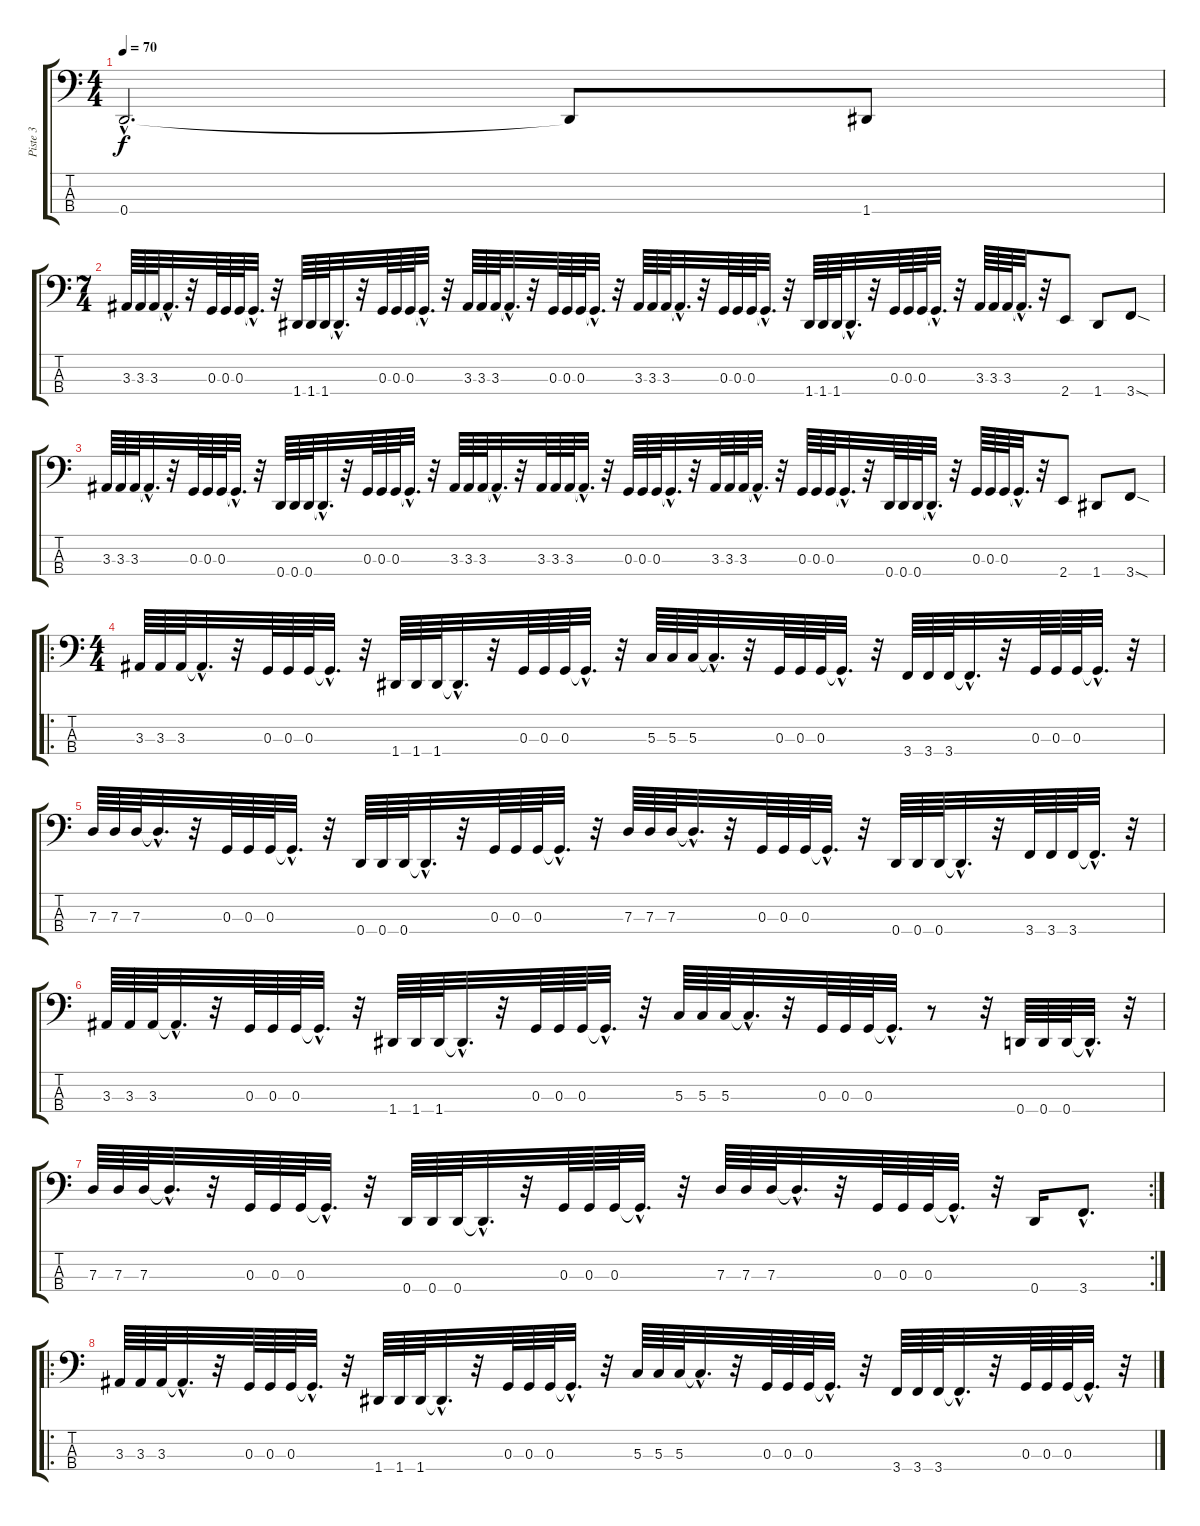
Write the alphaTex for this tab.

\track ("Piste 3" "Piste 3") {instrument electricbasspick}
\staff {score tabs}
\tuning (F2 C2 G1 D1) {hide}
\ts (4 4)
\tempo 70
\clef f4
\ks c
0.4{hac}.2{d dy f} 0.4{t}.8 1.4.8 |
\ts (7 4)
3.3.64 3.3.64 3.3.64 3.3{hac t}.32{d} r.32 0.3.64 0.3.64 0.3.64 0.3{hac t}.32{d} r.32 1.4.64 1.4.64 1.4.64 1.4{hac t}.32{d} r.32 0.3.64 0.3.64 0.3.64 0.3{hac t}.32{d} r.32 3.3.64 3.3.64 3.3.64 3.3{hac t}.32{d} r.32 0.3.64 0.3.64 0.3.64 0.3{hac t}.32{d} r.32 3.3.64 3.3.64 3.3.64 3.3{hac t}.32{d} r.32 0.3.64 0.3.64 0.3.64 0.3{hac t}.32{d} r.32 1.4.64 1.4.64 1.4.64 1.4{hac t}.32{d} r.32 0.3.64 0.3.64 0.3.64 0.3{hac t}.32{d} r.32 3.3.64 3.3.64 3.3.64 3.3{hac t}.32{d} r.32 2.4.8 1.4.8 3.4{sod}.8 |
3.3.64 3.3.64 3.3.64 3.3{hac t}.32{d} r.32 0.3.64 0.3.64 0.3.64 0.3{hac t}.32{d} r.32 0.4.64 0.4.64 0.4.64 0.4{hac t}.32{d} r.32 0.3.64 0.3.64 0.3.64 0.3{hac t}.32{d} r.32 3.3.64 3.3.64 3.3.64 3.3{hac t}.32{d} r.32 3.3.64 3.3.64 3.3.64 3.3{hac t}.32{d} r.32 0.3.64 0.3.64 0.3.64 0.3{hac t}.32{d} r.32 3.3.64 3.3.64 3.3.64 3.3{hac t}.32{d} r.32 0.3.64 0.3.64 0.3.64 0.3{hac t}.32{d} r.32 0.4.64 0.4.64 0.4.64 0.4{hac t}.32{d} r.32 0.3.64 0.3.64 0.3.64 0.3{hac t}.32{d} r.32 2.4.8 1.4.8 3.4{sod}.8 |
\ro
\ts (4 4)
3.3.64 3.3.64 3.3.64 3.3{hac t}.32{d} r.32 0.3.64 0.3.64 0.3.64 0.3{hac t}.32{d} r.32 1.4.64 1.4.64 1.4.64 1.4{hac t}.32{d} r.32 0.3.64 0.3.64 0.3.64 0.3{hac t}.32{d} r.32 5.3.64 5.3.64 5.3.64 5.3{hac t}.32{d} r.32 0.3.64 0.3.64 0.3.64 0.3{hac t}.32{d} r.32 3.4.64 3.4.64 3.4.64 3.4{hac t}.32{d} r.32 0.3.64 0.3.64 0.3.64 0.3{hac t}.32{d} r.32 |
7.3.64 7.3.64 7.3.64 7.3{hac t}.32{d} r.32 0.3.64 0.3.64 0.3.64 0.3{hac t}.32{d} r.32 0.4.64 0.4.64 0.4.64 0.4{hac t}.32{d} r.32 0.3.64 0.3.64 0.3.64 0.3{hac t}.32{d} r.32 7.3.64 7.3.64 7.3.64 7.3{hac t}.32{d} r.32 0.3.64 0.3.64 0.3.64 0.3{hac t}.32{d} r.32 0.4.64 0.4.64 0.4.64 0.4{hac t}.32{d} r.32 3.4.64 3.4.64 3.4.64 3.4{hac t}.32{d} r.32 |
3.3.64 3.3.64 3.3.64 3.3{hac t}.32{d} r.32 0.3.64 0.3.64 0.3.64 0.3{hac t}.32{d} r.32 1.4.64 1.4.64 1.4.64 1.4{hac t}.32{d} r.32 0.3.64 0.3.64 0.3.64 0.3{hac t}.32{d} r.32 5.3.64 5.3.64 5.3.64 5.3{hac t}.32{d} r.32 0.3.64 0.3.64 0.3.64 0.3{hac t}.32{d} r.8 r.32 0.4.64 0.4.64 0.4.64 0.4{hac t}.32{d} r.32 |
\rc 2
7.3.64 7.3.64 7.3.64 7.3{hac t}.32{d} r.32 0.3.64 0.3.64 0.3.64 0.3{hac t}.32{d} r.32 0.4.64 0.4.64 0.4.64 0.4{hac t}.32{d} r.32 0.3.64 0.3.64 0.3.64 0.3{hac t}.32{d} r.32 7.3.64 7.3.64 7.3.64 7.3{hac t}.32{d} r.32 0.3.64 0.3.64 0.3.64 0.3{hac t}.32{d} r.32 0.4.16 3.4{hac}.8{d} |
\ro
3.3.64 3.3.64 3.3.64 3.3{hac t}.32{d} r.32 0.3.64 0.3.64 0.3.64 0.3{hac t}.32{d} r.32 1.4.64 1.4.64 1.4.64 1.4{hac t}.32{d} r.32 0.3.64 0.3.64 0.3.64 0.3{hac t}.32{d} r.32 5.3.64 5.3.64 5.3.64 5.3{hac t}.32{d} r.32 0.3.64 0.3.64 0.3.64 0.3{hac t}.32{d} r.32 3.4.64 3.4.64 3.4.64 3.4{hac t}.32{d} r.32 0.3.64 0.3.64 0.3.64 0.3{hac t}.32{d} r.32
